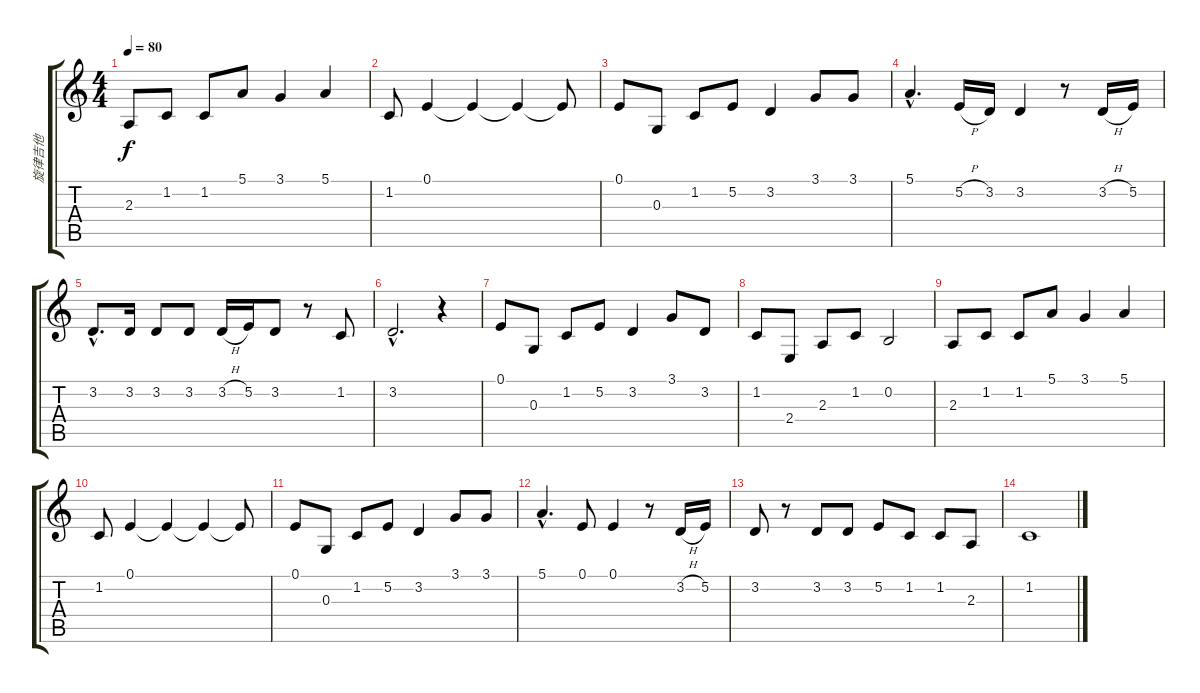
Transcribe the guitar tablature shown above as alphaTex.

\track ("旋律吉他" "旋律吉他") {instrument altosax}
\staff {score tabs}
\tuning (E4 B3 G3 D3 A2 E2) {hide}
\ts (4 4)
\tempo 80
\clef g2
\ks c
2.3.8{dy f} 1.2.8 1.2.8 5.1.8 3.1.4 5.1.4 |
1.2.8 0.1.4 0.1{t}.4 0.1{t}.4 0.1{t}.8 |
0.1.8 0.3.8 1.2.8 5.2.8 3.2.4 3.1.8 3.1.8 |
5.1{hac}.4{d} 5.2{h}.16 3.2.16 3.2.4 r.8 3.2{h}.16 5.2.16 |
3.2{hac}.8{d} 3.2.16 3.2.8 3.2.8 3.2{h}.16 5.2.16 3.2.8 r.8 1.2.8 |
3.2{hac}.2{d} r.4 |
0.1.8 0.3.8 1.2.8 5.2.8 3.2.4 3.1.8 3.2.8 |
1.2.8 2.4.8 2.3.8 1.2.8 0.2.2 |
2.3.8 1.2.8 1.2.8 5.1.8 3.1.4 5.1.4 |
1.2.8 0.1.4 0.1{t}.4 0.1{t}.4 0.1{t}.8 |
0.1.8 0.3.8 1.2.8 5.2.8 3.2.4 3.1.8 3.1.8 |
5.1{hac}.4{d} 0.1.8 0.1.4 r.8 3.2{h}.16 5.2.16 |
3.2.8 r.8 3.2.8 3.2.8 5.2.8 1.2.8 1.2.8 2.3.8 |
1.2.1
